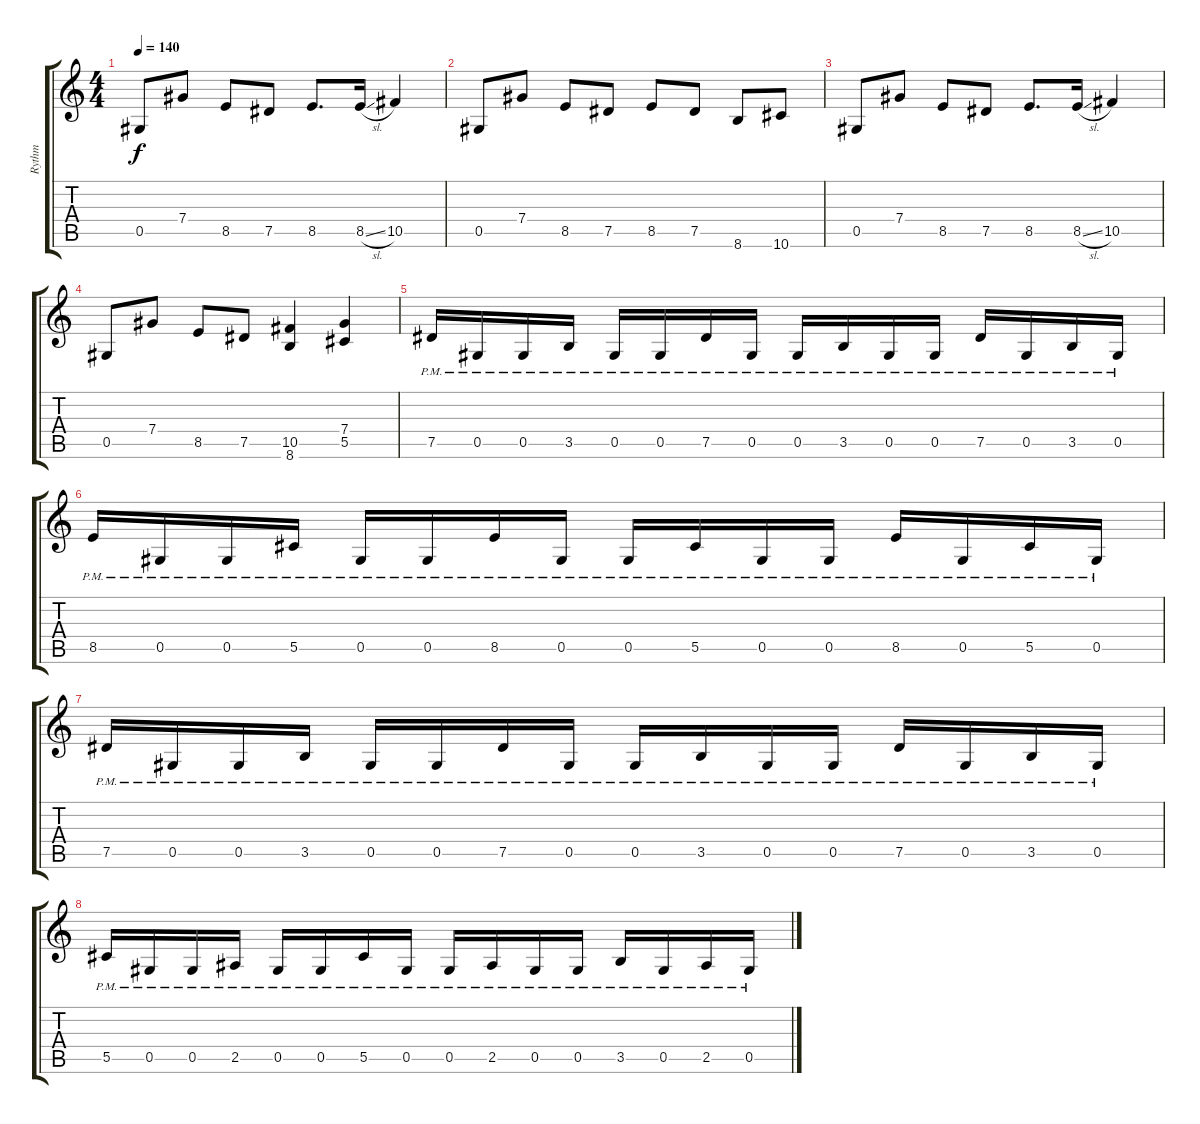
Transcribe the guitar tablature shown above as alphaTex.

\track ("Rythm" "Rythm") {instrument overdrivenguitar}
\staff {score tabs}
\tuning (Eb4 Bb3 Gb3 Db3 Ab2 Eb2) {hide}
\ts (4 4)
\tempo 140
\clef g2
\ks c
0.5.8{dy f} 7.4.8 8.5.8 7.5.8 8.5.8{d} 8.5{sl}.16 10.5.4 |
0.5.8 7.4.8 8.5.8 7.5.8 8.5.8 7.5.8 8.6.8 10.6.8 |
0.5.8 7.4.8 8.5.8 7.5.8 8.5.8{d} 8.5{sl}.16 10.5.4 |
0.5.8 7.4.8 8.5.8 7.5.8 (10.5 8.6).4 (7.4 5.5).4 |
7.5{pm}.16 0.5{pm}.16 0.5{pm}.16 3.5{pm}.16 0.5{pm}.16 0.5{pm}.16 7.5{pm}.16 0.5{pm}.16 0.5{pm}.16 3.5{pm}.16 0.5{pm}.16 0.5{pm}.16 7.5{pm}.16 0.5{pm}.16 3.5{pm}.16 0.5{pm}.16 |
8.5{pm}.16 0.5{pm}.16 0.5{pm}.16 5.5{pm}.16 0.5{pm}.16 0.5{pm}.16 8.5{pm}.16 0.5{pm}.16 0.5{pm}.16 5.5{pm}.16 0.5{pm}.16 0.5{pm}.16 8.5{pm}.16 0.5{pm}.16 5.5{pm}.16 0.5{pm}.16 |
7.5{pm}.16 0.5{pm}.16 0.5{pm}.16 3.5{pm}.16 0.5{pm}.16 0.5{pm}.16 7.5{pm}.16 0.5{pm}.16 0.5{pm}.16 3.5{pm}.16 0.5{pm}.16 0.5{pm}.16 7.5{pm}.16 0.5{pm}.16 3.5{pm}.16 0.5{pm}.16 |
5.5{pm}.16 0.5{pm}.16 0.5{pm}.16 2.5{pm}.16 0.5{pm}.16 0.5{pm}.16 5.5{pm}.16 0.5{pm}.16 0.5{pm}.16 2.5{pm}.16 0.5{pm}.16 0.5{pm}.16 3.5{pm}.16 0.5{pm}.16 2.5{pm}.16 0.5{pm}.16
